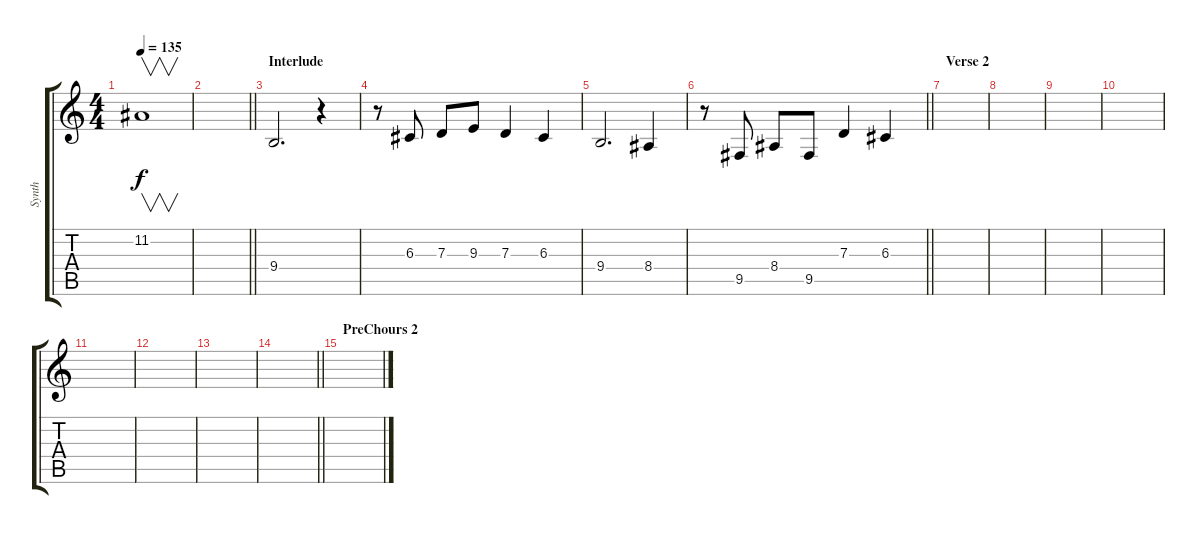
\track ("Synth" "Synth") {instrument lead2sawtooth}
\staff {score tabs}
\tuning (E4 B3 G3 D3 A2 E2) {hide}
\ts (4 4)
\tempo 135
\clef g2
\ks c
11.2.1{v dy f volume 12} |
\barLineRight lightlight
|
\section ("" "Interlude")
9.4.2{d volume 9} r.4 |
r.8 6.3.8 7.3.8 9.3.8 7.3.4 6.3.4 |
9.4.2{d} 8.4.4 |
\barLineRight lightlight
r.8 9.5.8 8.4.8 9.5.8 7.3.4 6.3.4 |
\section ("" "Verse 2")
|
|
|
|
|
|
|
\barLineRight lightlight
|
\section ("" "PreChours 2")
